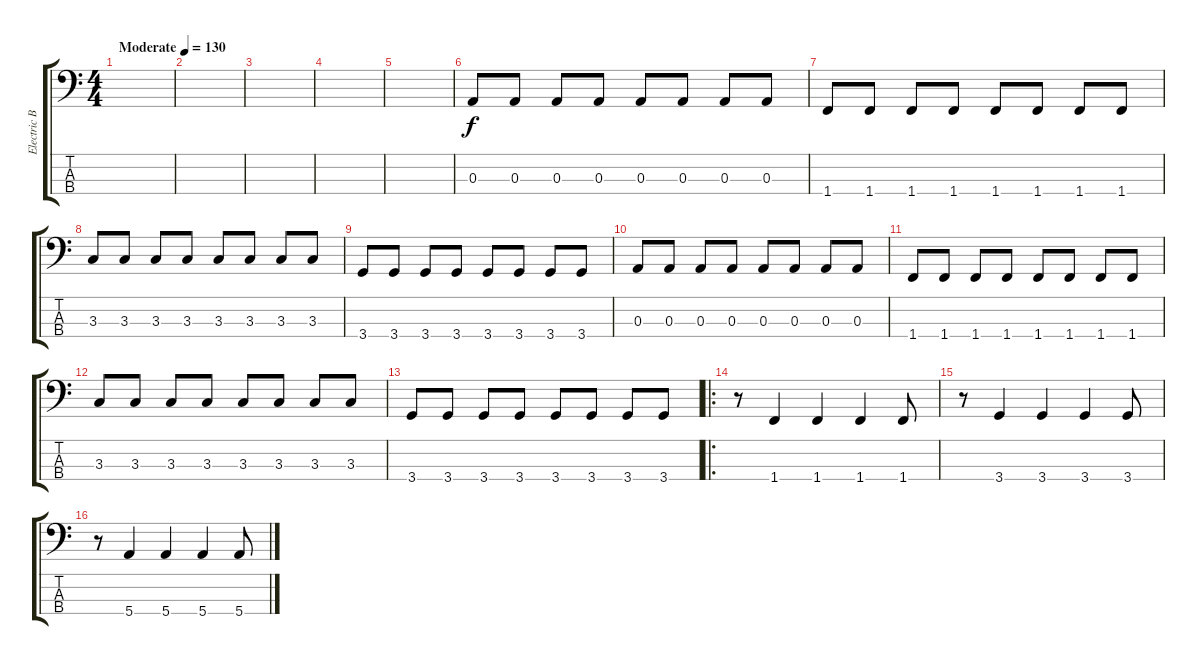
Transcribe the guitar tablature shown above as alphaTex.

\track ("Electric Bass" "Electric B") {instrument electricbassfinger}
\staff {score tabs}
\tuning (G2 D2 A1 E1) {hide}
\ts (4 4)
\tempo (130 "Moderate")
\clef f4
\ks c
|
|
|
|
|
0.3.8 0.3.8 0.3.8 0.3.8 0.3.8 0.3.8 0.3.8 0.3.8 |
1.4.8 1.4.8 1.4.8 1.4.8 1.4.8 1.4.8 1.4.8 1.4.8 |
3.3.8 3.3.8 3.3.8 3.3.8 3.3.8 3.3.8 3.3.8 3.3.8 |
3.4.8 3.4.8 3.4.8 3.4.8 3.4.8 3.4.8 3.4.8 3.4.8 |
0.3.8 0.3.8 0.3.8 0.3.8 0.3.8 0.3.8 0.3.8 0.3.8 |
1.4.8 1.4.8 1.4.8 1.4.8 1.4.8 1.4.8 1.4.8 1.4.8 |
3.3.8 3.3.8 3.3.8 3.3.8 3.3.8 3.3.8 3.3.8 3.3.8 |
3.4.8 3.4.8 3.4.8 3.4.8 3.4.8 3.4.8 3.4.8 3.4.8 |
\ro
r.8 1.4.4 1.4.4 1.4.4 1.4.8 |
r.8 3.4.4 3.4.4 3.4.4 3.4.8 |
r.8 5.4.4 5.4.4 5.4.4 5.4.8
